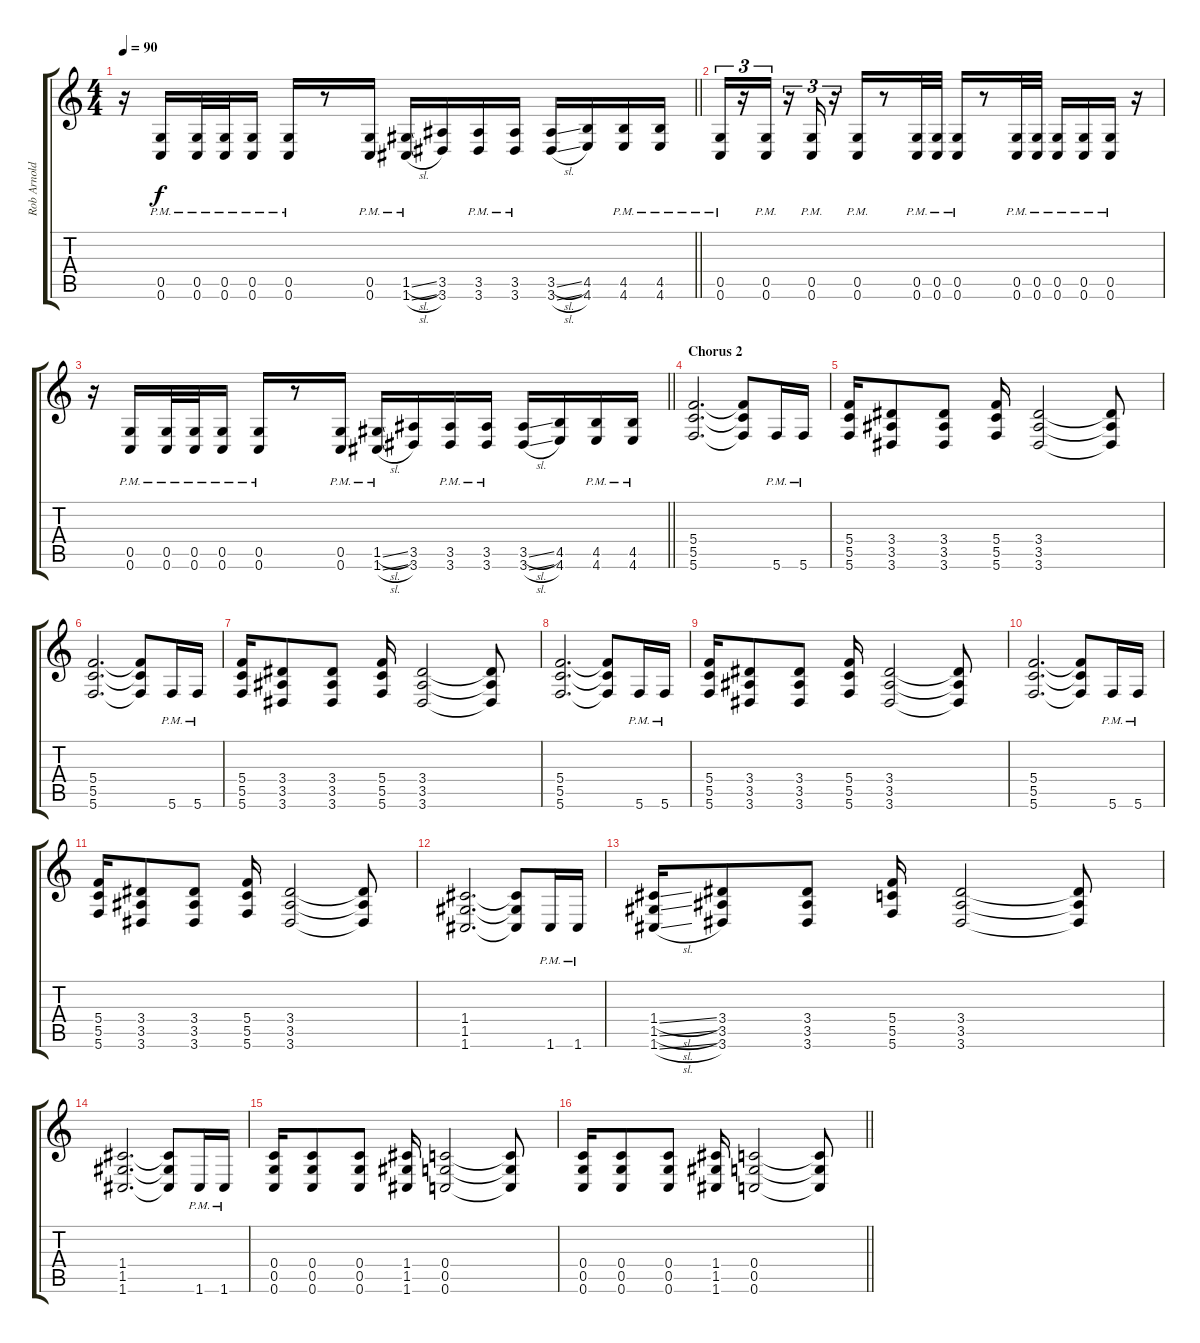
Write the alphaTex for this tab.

\track ("Rob Arnold" "Rob Arnold") {instrument distortionguitar}
\staff {score tabs}
\tuning (D4 A3 F3 C3 G2 C2) {hide}
\ts (4 4)
\tempo 90
\clef g2
\barLineRight lightlight
\ks c
r.16{dy f} (0.5{pm} 0.6{pm}).16 (0.5{pm} 0.6{pm}).32 (0.5{pm} 0.6{pm}).32 (0.5{pm} 0.6{pm}).16 (0.5{pm} 0.6{pm}).16 r.8 (0.5{pm} 0.6{pm}).16 (1.5{sl pm} 1.6{sl}).16 (3.5 3.6).16 (3.5{pm} 3.6{pm}).16 (3.5{pm} 3.6{pm}).16 (3.5{sl} 3.6{sl}).16 (4.5 4.6).16 (4.5{pm} 4.6{pm}).16 (4.5{pm} 4.6{pm}).16 |
(0.5{pm} 0.6{pm}).16{tu (3 2)} r.16{tu (3 2)} (0.5{pm} 0.6{pm}).16{tu (3 2)} r.16{tu (3 2)} (0.5{pm} 0.6{pm}).16{tu (3 2)} r.16{tu (3 2)} (0.5{pm} 0.6{pm}).16 r.8 (0.5{pm} 0.6{pm}).32 (0.5{pm} 0.6{pm}).32 (0.5{pm} 0.6{pm}).16 r.8 (0.5{pm} 0.6{pm}).32 (0.5{pm} 0.6{pm}).32 (0.5{pm} 0.6{pm}).16 (0.5{pm} 0.6{pm}).16 (0.5{pm} 0.6{pm}).16 r.16 |
\barLineRight lightlight
r.16 (0.5{pm} 0.6{pm}).16 (0.5{pm} 0.6{pm}).32 (0.5{pm} 0.6{pm}).32 (0.5{pm} 0.6{pm}).16 (0.5{pm} 0.6{pm}).16 r.8 (0.5{pm} 0.6{pm}).16 (1.5{sl pm} 1.6{sl}).16 (3.5 3.6).16 (3.5{pm} 3.6{pm}).16 (3.5{pm} 3.6{pm}).16 (3.5{sl} 3.6{sl}).16 (4.5 4.6).16 (4.5{pm} 4.6{pm}).16 (4.5{pm} 4.6{pm}).16 |
\section ("" "Chorus 2")
(5.4 5.5 5.6).2{d} (5.4{t} 5.5{t} 5.6{t}).8 5.6{pm}.16 5.6{pm}.16 |
(5.4 5.5 5.6).16 (3.4 3.5 3.6).8 (3.4 3.5 3.6).8 (5.4 5.5 5.6).16 (3.4 3.5 3.6).2 (3.4{t} 3.5{t} 3.6{t}).8 |
(5.4 5.5 5.6).2{d} (5.4{t} 5.5{t} 5.6{t}).8 5.6{pm}.16 5.6{pm}.16 |
(5.4 5.5 5.6).16 (3.4 3.5 3.6).8 (3.4 3.5 3.6).8 (5.4 5.5 5.6).16 (3.4 3.5 3.6).2 (3.4{t} 3.5{t} 3.6{t}).8 |
(5.4 5.5 5.6).2{d} (5.4{t} 5.5{t} 5.6{t}).8 5.6{pm}.16 5.6{pm}.16 |
(5.4 5.5 5.6).16 (3.4 3.5 3.6).8 (3.4 3.5 3.6).8 (5.4 5.5 5.6).16 (3.4 3.5 3.6).2 (3.4{t} 3.5{t} 3.6{t}).8 |
(5.4 5.5 5.6).2{d} (5.4{t} 5.5{t} 5.6{t}).8 5.6{pm}.16 5.6{pm}.16 |
(5.4 5.5 5.6).16 (3.4 3.5 3.6).8 (3.4 3.5 3.6).8 (5.4 5.5 5.6).16 (3.4 3.5 3.6).2 (3.4{t} 3.5{t} 3.6{t}).8 |
(1.4 1.5 1.6).2{d} (1.4{t} 1.5{t} 1.6{t}).8 1.6{pm}.16 1.6{pm}.16 |
(1.4{sl} 1.5{sl} 1.6{sl}).16 (3.4 3.5 3.6).8 (3.4 3.5 3.6).8 (5.4 5.5 5.6).16 (3.4 3.5 3.6).2 (3.4{t} 3.5{t} 3.6{t}).8 |
(1.4 1.5 1.6).2{d} (1.4{t} 1.5{t} 1.6{t}).8 1.6{pm}.16 1.6{pm}.16 |
(0.4 0.5 0.6).16 (0.4 0.5 0.6).8 (0.4 0.5 0.6).8 (1.4 1.5 1.6).16 (0.4 0.5 0.6).2 (0.4{t} 0.5{t} 0.6{t}).8 |
\barLineRight lightlight
(0.4 0.5 0.6).16 (0.4 0.5 0.6).8 (0.4 0.5 0.6).8 (1.4 1.5 1.6).16 (0.4 0.5 0.6).2 (0.4{t} 0.5{t} 0.6{t}).8
